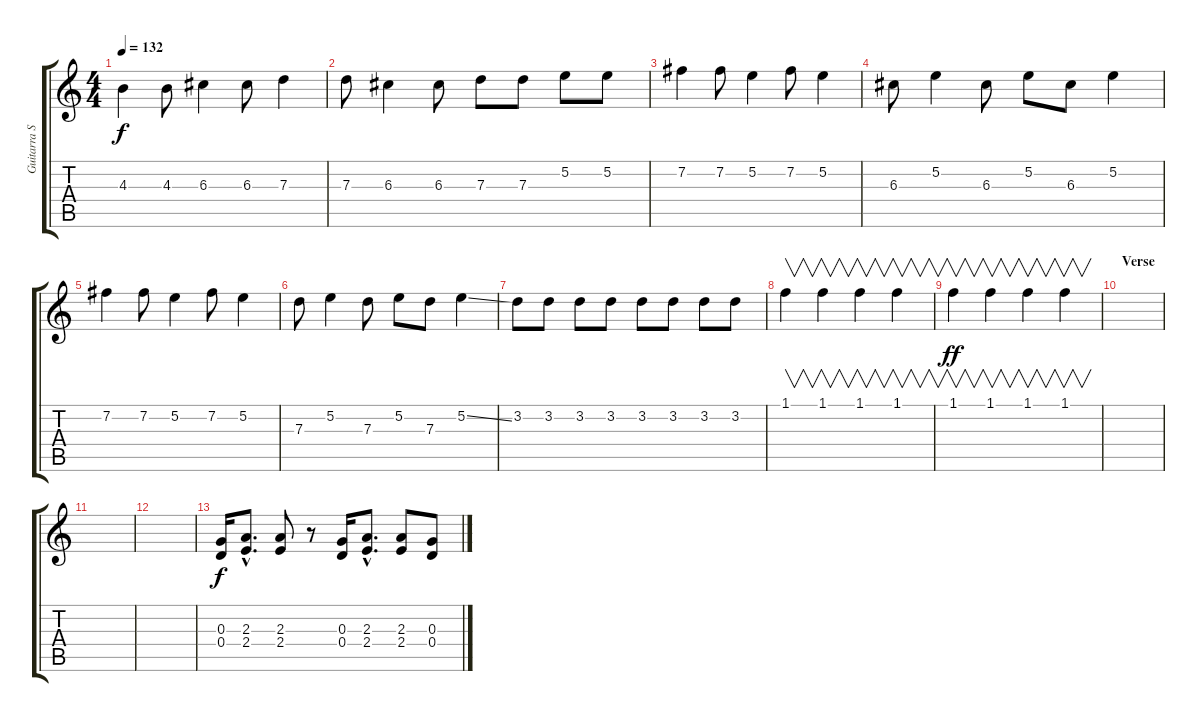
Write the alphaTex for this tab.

\track ("Guitarra Solo" "Guitarra S") {instrument overdrivenguitar}
\staff {score tabs}
\tuning (E4 B3 G3 D3 A2 E2) {hide}
\ts (4 4)
\tempo 132
\clef g2
\ks c
4.3.4{dy f} 4.3.8 6.3.4 6.3.8 7.3.4 |
7.3.8 6.3.4 6.3.8 7.3.8 7.3.8 5.2.8 5.2.8 |
7.2.4 7.2.8 5.2.4 7.2.8 5.2.4 |
6.3.8 5.2.4 6.3.8 5.2.8 6.3.8 5.2.4 |
7.2.4 7.2.8 5.2.4 7.2.8 5.2.4 |
7.3.8 5.2.4 7.3.8 5.2.8 7.3.8 5.2{ss}.4 |
3.2.8 3.2.8 3.2.8 3.2.8 3.2.8 3.2.8 3.2.8 3.2.8 |
1.1.4{v} 1.1.4{v} 1.1.4{v} 1.1.4{v} |
1.1.4{v dy ff} 1.1.4{v} 1.1.4{v} 1.1.4{v} |
\section ("" "Verse")
|
|
|
(0.3 0.4).16{dy f} (2.3{hac} 2.4{hac}).8{d} (2.3 2.4).8 r.8 (0.3 0.4).16 (2.3{hac} 2.4{hac}).8{d} (2.3 2.4).8 (0.3 0.4).8
